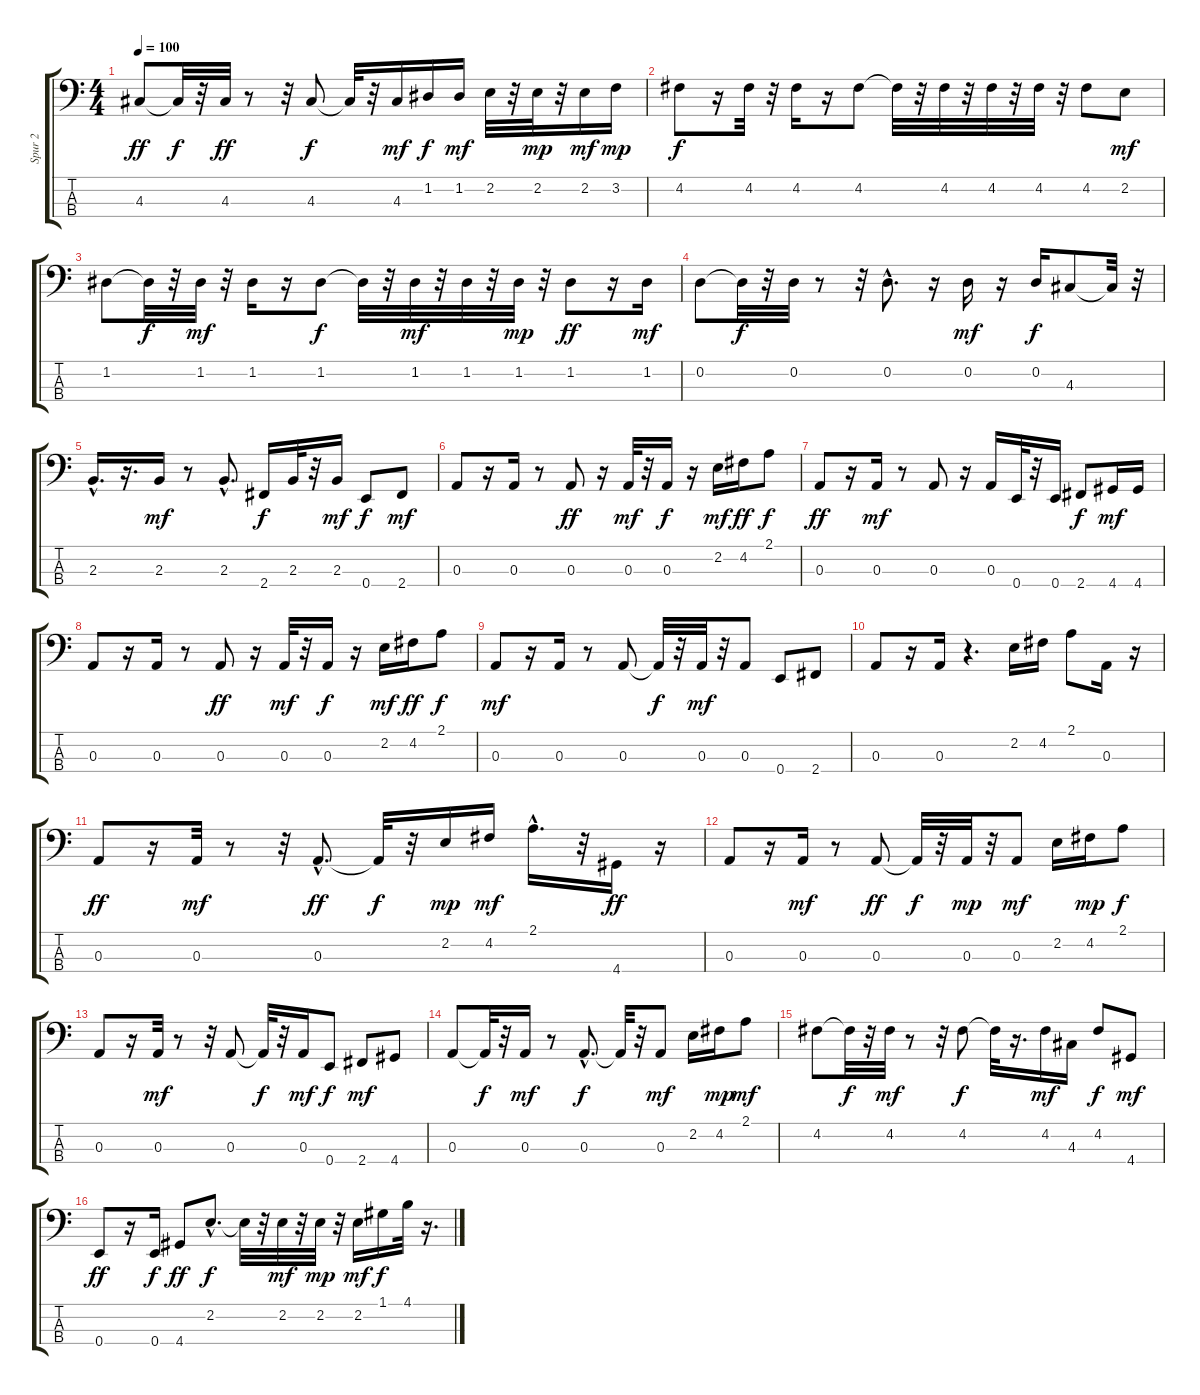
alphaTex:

\track ("Spur 2" "Spur 2") {instrument electricbassfinger}
\staff {score tabs}
\tuning (G2 D2 A1 E1) {hide}
\ts (4 4)
\tempo 100
\clef f4
\ks c
4.3.8{dy ff} 4.3{t}.32{dy f} r.32 4.3.32{dy ff} r.8 r.32 4.3.8{dy f} 4.3{t}.32 r.32 4.3.16{dy mf} 1.2.16{dy f} 1.2.16{dy mf} 2.2.32 r.32 2.2.32{dy mp} r.32 2.2.16{dy mf} 3.2.16{dy mp} |
4.2.8{dy f} r.16 4.2.32 r.32 4.2.16 r.16 4.2.8 4.2{t}.32 r.32 4.2.32 r.32 4.2.32 r.32 4.2.32 r.32 4.2.8 2.2.8{dy mf} |
1.2.8 1.2{t}.32{dy f} r.32 1.2.32{dy mf} r.32 1.2.16 r.16 1.2.8{dy f} 1.2{t}.32 r.32 1.2.32{dy mf} r.32 1.2.32 r.32 1.2.32{dy mp} r.32 1.2.8{dy ff} r.16 1.2.16{dy mf} |
0.2.8 0.2{t}.32{dy f} r.32 0.2.32 r.8 r.32 0.2{hac}.8{d} r.16 0.2.16{dy mf} r.16 0.2.16{dy f} 4.3.8 4.3{t}.32 r.32 |
2.3{hac}.16{d} r.16{d} 2.3.16{dy mf} r.8 2.3{hac}.8{d} 2.4.16{dy f} 2.3.32 r.32 2.3.16{dy mf} 0.4.8{dy f} 2.4.8{dy mf} |
0.3.8 r.16 0.3.16 r.8 0.3.8{dy ff} r.16 0.3.32{dy mf} r.32 0.3.16{dy f} r.16 2.2.16{dy mf} 4.2.16{dy ff} 2.1.8{dy f} |
0.3.8{dy ff} r.16 0.3.16{dy mf} r.8 0.3.8 r.16 0.3.16 0.4.32 r.32 0.4.16 2.4.8{dy f} 4.4.16{dy mf} 4.4.16 |
0.3.8 r.16 0.3.16 r.8 0.3.8{dy ff} r.16 0.3.32{dy mf} r.32 0.3.16{dy f} r.16 2.2.16{dy mf} 4.2.16{dy ff} 2.1.8{dy f} |
0.3.8{dy mf} r.16 0.3.16 r.8 0.3.8 0.3{t}.32{dy f} r.32 0.3.32{dy mf} r.32 0.3.8 0.4.8 2.4.8 |
0.3.8 r.16 0.3.16 r.4{d} 2.2.16 4.2.16 2.1.8 0.3.16 r.16 |
0.3.8{dy ff} r.16 0.3.32{dy mf} r.8 r.32 0.3{hac}.8{d dy ff} 0.3{t}.32{dy f} r.32 2.2.16{dy mp} 4.2.16{dy mf} 2.1{hac}.16{d} r.32 4.4.16{dy ff} r.16 |
0.3.8 r.16 0.3.16{dy mf} r.8 0.3.8{dy ff} 0.3{t}.32{dy f} r.32 0.3.32{dy mp} r.32 0.3.8{dy mf} 2.2.16 4.2.16{dy mp} 2.1.8{dy f} |
0.3.8 r.16 0.3.32{dy mf} r.8 r.32 0.3.8 0.3{t}.32{dy f} r.32 0.3.16{dy mf} 0.4.8{dy f} 2.4.8{dy mf} 4.4.8 |
0.3.8 0.3{t}.32{dy f} r.32 0.3.16{dy mf} r.8 0.3{hac}.8{d dy f} 0.3{t}.32 r.32 0.3.8{dy mf} 2.2.16 4.2.16{dy mp} 2.1.8{dy mf} |
4.2.8 4.2{t}.32{dy f} r.32 4.2.32{dy mf} r.8 r.32 4.2.8{dy f} 4.2{t}.32 r.16{d} 4.2.16{dy mf} 4.3.16 4.2.8{dy f} 4.4.8{dy mf} |
0.4.8{dy ff} r.16 0.4.16{dy f} 4.4.8{dy ff} 2.2{hac}.8{d dy f} 2.2{t}.32 r.32 2.2.32{dy mf} r.32 2.2.32{dy mp} r.32 2.2.16{dy mf} 1.1.16{dy f} 4.1.32 r.16{d}
